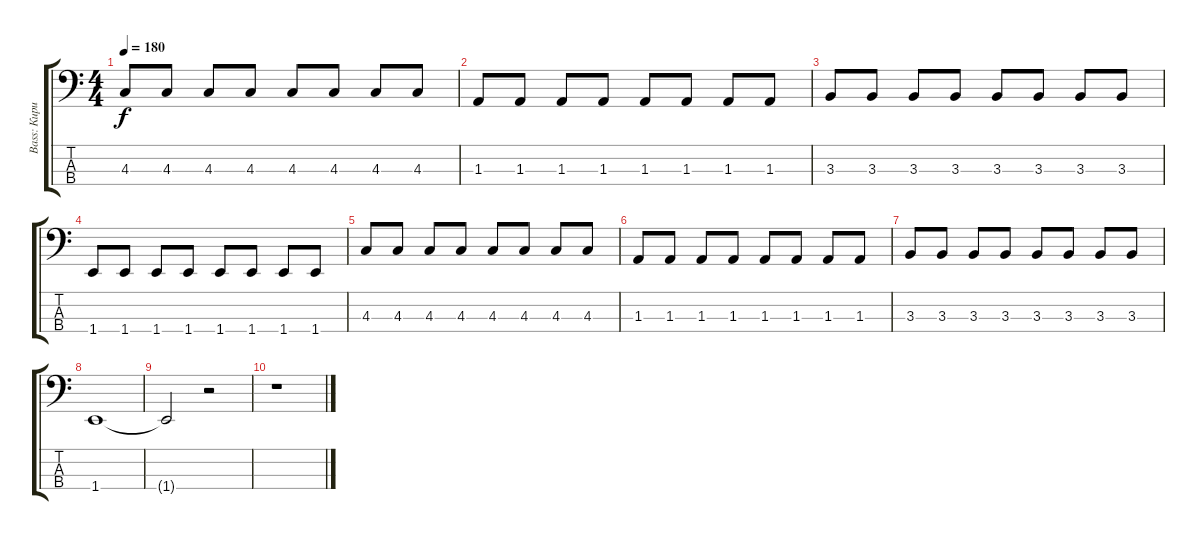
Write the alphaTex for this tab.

\track ("Bass: Кирилл" "Bass: Кири") {instrument electricbasspick}
\staff {score tabs}
\tuning (Gb2 Db2 Ab1 Eb1) {hide}
\ts (4 4)
\tempo 180
\clef f4
\ks c
4.3.8{dy f} 4.3.8 4.3.8 4.3.8 4.3.8 4.3.8 4.3.8 4.3.8 |
1.3.8 1.3.8 1.3.8 1.3.8 1.3.8 1.3.8 1.3.8 1.3.8 |
3.3.8 3.3.8 3.3.8 3.3.8 3.3.8 3.3.8 3.3.8 3.3.8 |
1.4.8 1.4.8 1.4.8 1.4.8 1.4.8 1.4.8 1.4.8 1.4.8 |
4.3.8 4.3.8 4.3.8 4.3.8 4.3.8 4.3.8 4.3.8 4.3.8 |
1.3.8 1.3.8 1.3.8 1.3.8 1.3.8 1.3.8 1.3.8 1.3.8 |
3.3.8 3.3.8 3.3.8 3.3.8 3.3.8 3.3.8 3.3.8 3.3.8 |
1.4.1 |
1.4{t}.2 r.2 |
r.1
